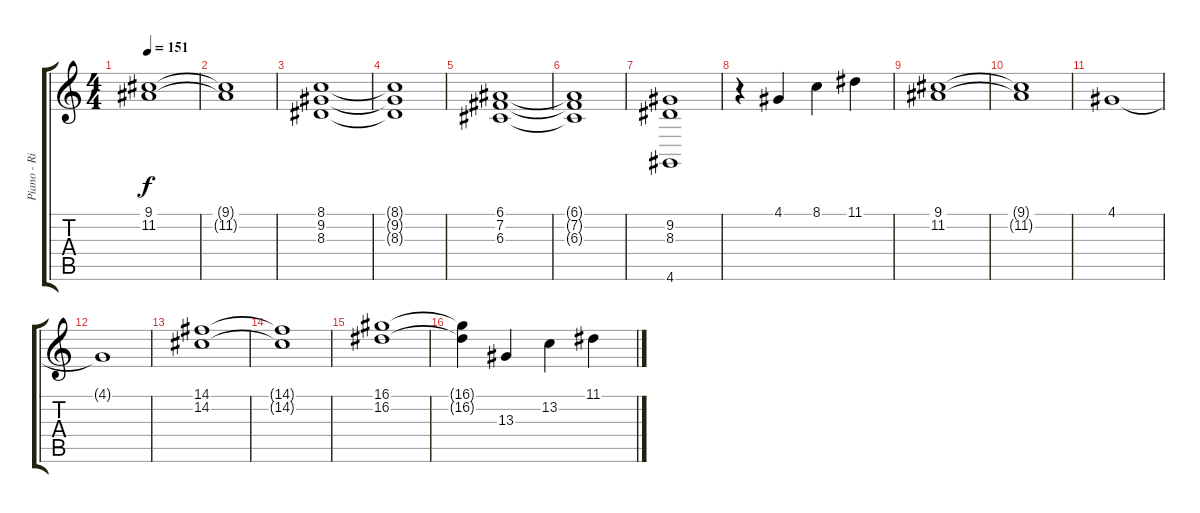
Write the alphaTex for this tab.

\track ("Piano - Right" "Piano - Ri") {instrument brightacousticpiano}
\staff {score tabs}
\tuning (E4 B3 G3 D3 A2 E2) {hide}
\ts (4 4)
\section ("" "")
\tempo 151
\clef g2
\ks c
(9.1 11.2).1{dy f volume 16} |
(9.1{t} 11.2{t}).1 |
(8.1 9.2 8.3).1 |
(8.1{t} 9.2{t} 8.3{t}).1 |
(6.1 7.2 6.3).1 |
(6.1{t} 7.2{t} 6.3{t}).1 |
(9.2 8.3 4.6).1 |
r.4 4.1.4 8.1.4 11.1.4 |
\section ("" "")
(9.1 11.2).1 |
(9.1{t} 11.2{t}).1 |
4.1.1 |
4.1{t}.1 |
(14.1 14.2).1 |
(14.1{t} 14.2{t}).1 |
(16.1 16.2).1 |
(16.1{t} 16.2{t}).4 13.3.4 13.2.4 11.1.4
